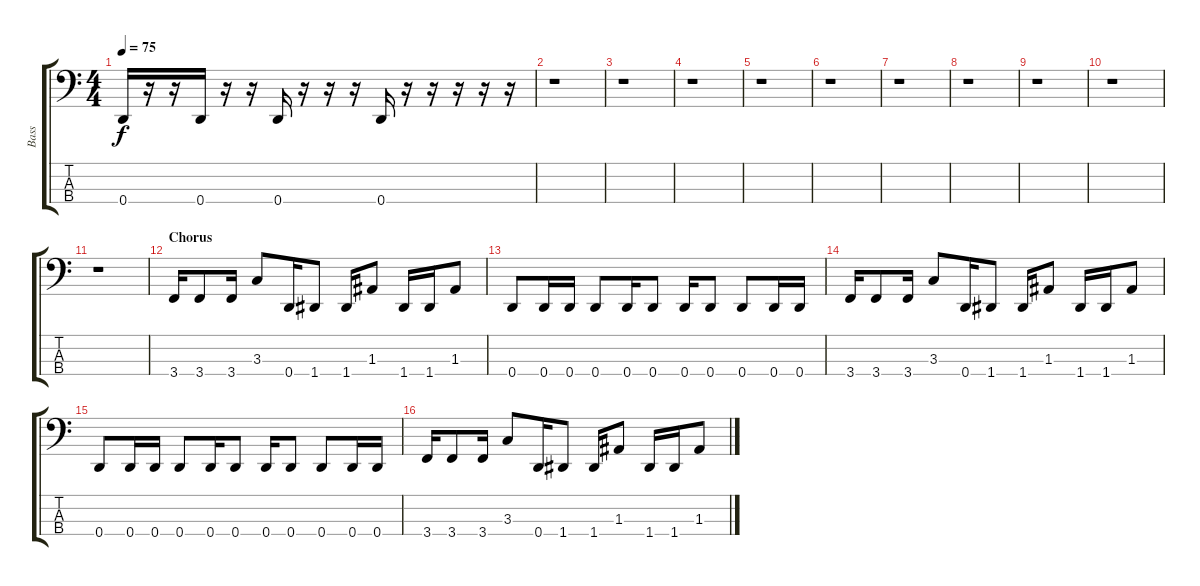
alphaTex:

\track ("Bass" "Bass") {instrument electricbasspick}
\staff {score tabs}
\tuning (G2 D2 A1 D1) {hide}
\ts (4 4)
\tempo 75
\clef f4
\ks c
0.4.16{dy f} r.16 r.16 0.4.16 r.16 r.16 0.4.16 r.16 r.16 r.16 0.4.16 r.16 r.16 r.16 r.16 r.16 |
r.1 |
r.1 |
r.1 |
r.1 |
r.1 |
r.1 |
r.1 |
r.1 |
r.1 |
r.1 |
\section ("" "Chorus")
3.4.16 3.4.8 3.4.16 3.3.8 0.4.16 1.4.8 1.4.16 1.3.8 1.4.16 1.4.16 1.3.8 |
0.4.8 0.4.16 0.4.16 0.4.8 0.4.16 0.4.8 0.4.16 0.4.8 0.4.8 0.4.16 0.4.16 |
3.4.16 3.4.8 3.4.16 3.3.8 0.4.16 1.4.8 1.4.16 1.3.8 1.4.16 1.4.16 1.3.8 |
0.4.8 0.4.16 0.4.16 0.4.8 0.4.16 0.4.8 0.4.16 0.4.8 0.4.8 0.4.16 0.4.16 |
3.4.16 3.4.8 3.4.16 3.3.8 0.4.16 1.4.8 1.4.16 1.3.8 1.4.16 1.4.16 1.3.8
